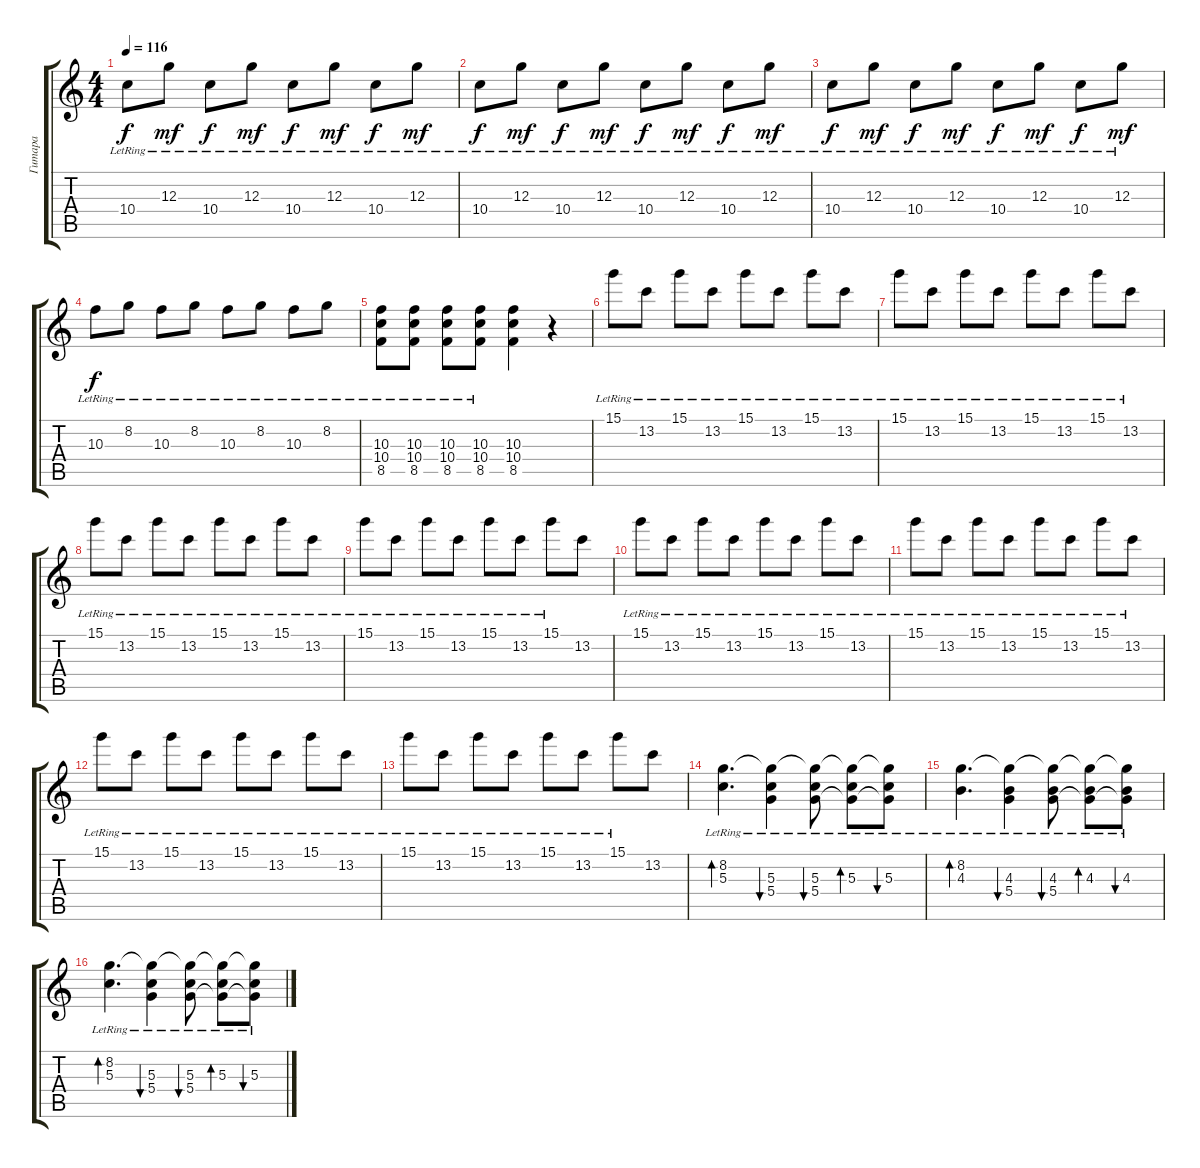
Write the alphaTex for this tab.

\track ("Гитара" "Гитара") {instrument acousticguitarsteel}
\staff {score tabs}
\tuning (E4 B3 G3 D3 A2 E2) {hide}
\ts (4 4)
\tempo 116
\clef g2
\ks c
10.4{lr}.8{dy f} 12.3{lr}.8{dy mf} 10.4{lr}.8{dy f} 12.3{lr}.8{dy mf} 10.4{lr}.8{dy f} 12.3{lr}.8{dy mf} 10.4{lr}.8{dy f} 12.3{lr}.8{dy mf} |
10.4{lr}.8{dy f} 12.3{lr}.8{dy mf} 10.4{lr}.8{dy f} 12.3{lr}.8{dy mf} 10.4{lr}.8{dy f} 12.3{lr}.8{dy mf} 10.4{lr}.8{dy f} 12.3{lr}.8{dy mf} |
10.4{lr}.8{dy f} 12.3{lr}.8{dy mf} 10.4{lr}.8{dy f} 12.3{lr}.8{dy mf} 10.4{lr}.8{dy f} 12.3{lr}.8{dy mf} 10.4{lr}.8{dy f} 12.3{lr}.8{dy mf} |
10.3{lr}.8{dy f} 8.2{lr}.8 10.3{lr}.8 8.2{lr}.8 10.3{lr}.8 8.2{lr}.8 10.3{lr}.8 8.2{lr}.8 |
(10.3{lr} 10.4{lr} 8.5).8 (10.3{lr} 10.4{lr} 8.5).8 (10.3{lr} 10.4{lr} 8.5).8 (10.3{lr} 10.4{lr} 8.5).8 (10.3 10.4 8.5).4 r.4 |
15.1{lr}.8 13.2{lr}.8 15.1{lr}.8 13.2{lr}.8 15.1{lr}.8 13.2{lr}.8 15.1{lr}.8 13.2{lr}.8 |
15.1{lr}.8 13.2{lr}.8 15.1{lr}.8 13.2{lr}.8 15.1{lr}.8 13.2{lr}.8 15.1{lr}.8 13.2{lr}.8 |
15.1{lr}.8 13.2{lr}.8 15.1{lr}.8 13.2{lr}.8 15.1{lr}.8 13.2{lr}.8 15.1{lr}.8 13.2{lr}.8 |
15.1{lr}.8 13.2{lr}.8 15.1{lr}.8 13.2{lr}.8 15.1{lr}.8 13.2{lr}.8 15.1{lr}.8 13.2.8 |
15.1{lr}.8 13.2{lr}.8 15.1{lr}.8 13.2{lr}.8 15.1{lr}.8 13.2{lr}.8 15.1{lr}.8 13.2{lr}.8 |
15.1{lr}.8 13.2{lr}.8 15.1{lr}.8 13.2{lr}.8 15.1{lr}.8 13.2{lr}.8 15.1{lr}.8 13.2{lr}.8 |
15.1{lr}.8 13.2{lr}.8 15.1{lr}.8 13.2{lr}.8 15.1{lr}.8 13.2{lr}.8 15.1{lr}.8 13.2{lr}.8 |
15.1{lr}.8 13.2{lr}.8 15.1{lr}.8 13.2{lr}.8 15.1{lr}.8 13.2{lr}.8 15.1{lr}.8 13.2.8 |
(8.2{lr} 5.3).4{d bd 30} (8.2{t} 5.3{lr} 5.4).4{bu 30} (8.2{t} 5.3{lr} 5.4).8{bu 30} (8.2{t} 5.3{lr} 5.4{t}).8{bd 30} (8.2{t} 5.3{lr} 5.4{t}).8{bu 30} |
(8.2{lr} 4.3).4{d bd 30} (8.2{t} 4.3{lr} 5.4).4{bu 30} (8.2{t} 4.3{lr} 5.4).8{bu 30} (8.2{t} 4.3{lr} 5.4{t}).8{bd 30} (8.2{t} 4.3{lr} 5.4{t}).8{bu 30} |
(8.2{lr} 5.3).4{d bd 30} (8.2{t} 5.3{lr} 5.4).4{bu 30} (8.2{t} 5.3{lr} 5.4).8{bu 30} (8.2{t} 5.3{lr} 5.4{t}).8{bd 30} (8.2{t} 5.3{lr} 5.4{t}).8{bu 30}
